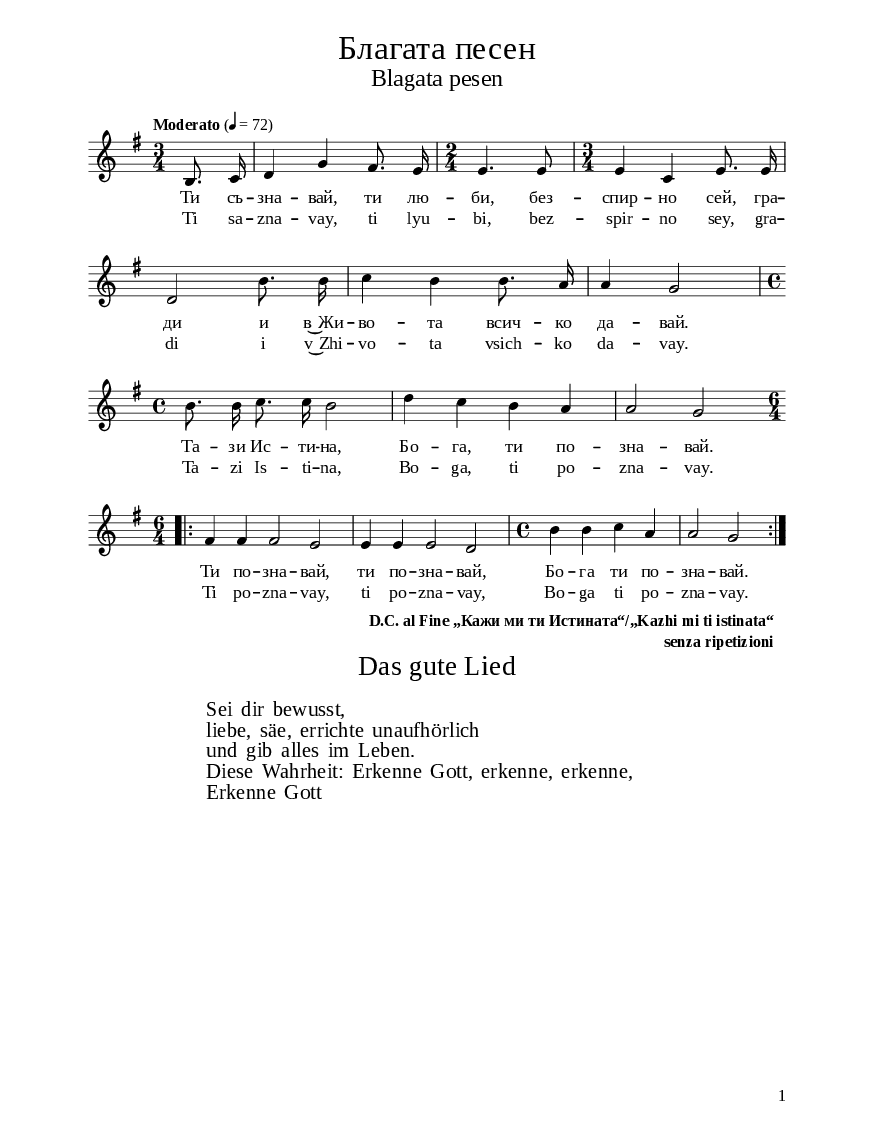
\version "2.24.0"

% include paper part and global functions
\include "include/globals.ily"

\bookpart {
  \include "include/bookpart-paper.ily"
  \score {
    \include "include/score-layout.ily"

    \new Voice \absolute {
      \clef treble
      \key g \major
      \time 3/4
      \tempoFunc "Moderato" 4 "72"

      \partial 4
      \autoBeamOff
      b8. c'16 | d'4 g' fis'8. e'16 | \time 2/4  e'4. e'8 | \time 3/4  e'4 c' e'8. e'16 \break |

      d'2 b'8. b'16 | c''4 b' b'8. a'16 | a'4 g'2 \break |

      \time 4/4  b'8. b'16 c''8. c''16 b'2 | d''4 c'' b' a' | a'2 g' \break |

      \bar ".|:" \time 6/4  fis'4 fis' fis'2 e' | e'4 e' e'2 d' |  \time 4/4  b'4 b' c'' a' | a'2 g' \bar ":|."
    }

    \addlyrics {
      Ти съ -- зна -- вай, ти лю -- би,
      без -- спир -- но сей, гра -- ди и в~Жи -- во --
      та всич -- ко да -- вай. Та -- зи Ис -- ти --
      на, Бо -- га, ти по -- зна -- вай. Ти по -- зна
      -- вай, ти по -- зна -- вай, Бо -- га ти по --
      зна -- вай.
    }

    \addlyrics {
      Ti sa -- zna -- vay, ti lyu -- bi,
      bez -- spir -- no sey, gra -- di i v~Zhi -- vo --
      ta vsich -- ko da -- vay. Ta -- zi Is -- ti --
      na, Bo -- ga, ti po -- zna -- vay. Ti po -- zna
      -- vay, ti po -- zna -- vay, Bo -- ga ti po --
      zna -- vay.
    }

    \header {
      title = \titleFunc "Благата песен" "Blagata pesen"
    }

    \midi{}

  } % score
  
  \markup \dc-two "D.C. al Fine „Кажи ми ти Истината“/„Kazhi mi ti istinata“" "senza ripetizioni"
  


  % include foreign translation(s) of the song
  \version "2.20.0"

\markup \fill-line { \fontsize #deTitleFontSize "Das gute Lied" }
\markup \null
\markup \null
\markup \fontsize #deCoupletFontSize {
  \hspace #10
  \override #`(baseline-skip . ,deCoupletBaselineSkip)

  \column {
    \line { " "Sei dir bewusst, }
    \line { " "liebe, säe, errichte unaufhörlich }
    \line { " "und gib alles im Leben.}
    \line { " " Diese Wahrheit: Erkenne Gott, erkenne, erkenne,}
    \line { " "Erkenne Gott}
  }
}


} % bookpart
